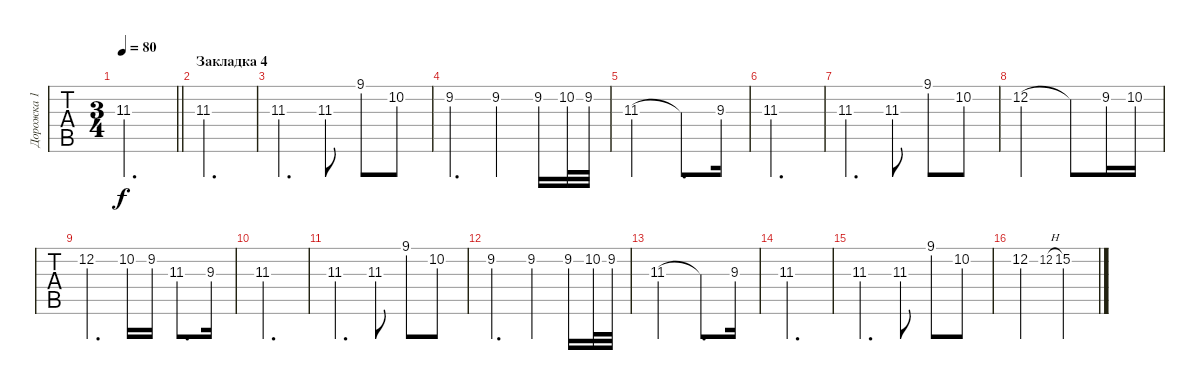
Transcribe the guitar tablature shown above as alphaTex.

\track ("Дорожка 1" "Дорожка 1") {instrument distortionguitar}
\staff {tabs}
\tuning (E4 B3 G3 D3 A2 E2) {hide}
\ts (3 4)
\tempo 80
\clef g2
\barLineRight lightlight
\ks f#minor
11.3.2{d dy f} |
\section ("" "Закладка 4")
11.3.2{d} |
11.3.4{d} 11.3.8 9.1.8 10.2.8 |
9.2.4{d} 9.2.4 9.2.16 10.2.32 9.2.32 |
11.3.2 11.3{t}.8{d} 9.3.16 |
11.3.2{d} |
11.3.4{d} 11.3.8 9.1.8 10.2.8 |
12.2.2 12.2{t}.8 9.2.16 10.2.16 |
12.2.4{d} 10.2.16 9.2.16 11.3.8{d} 9.3.16 |
11.3.2{d} |
11.3.4{d} 11.3.8 9.1.8 10.2.8 |
9.2.4{d} 9.2.4 9.2.16 10.2.32 9.2.32 |
11.3.2 11.3{t}.8{d} 9.3.16 |
11.3.2{d} |
11.3.4{d} 11.3.8 9.1.8 10.2.8 |
12.2.2 12.2{h}.8{gr} 15.2.4
